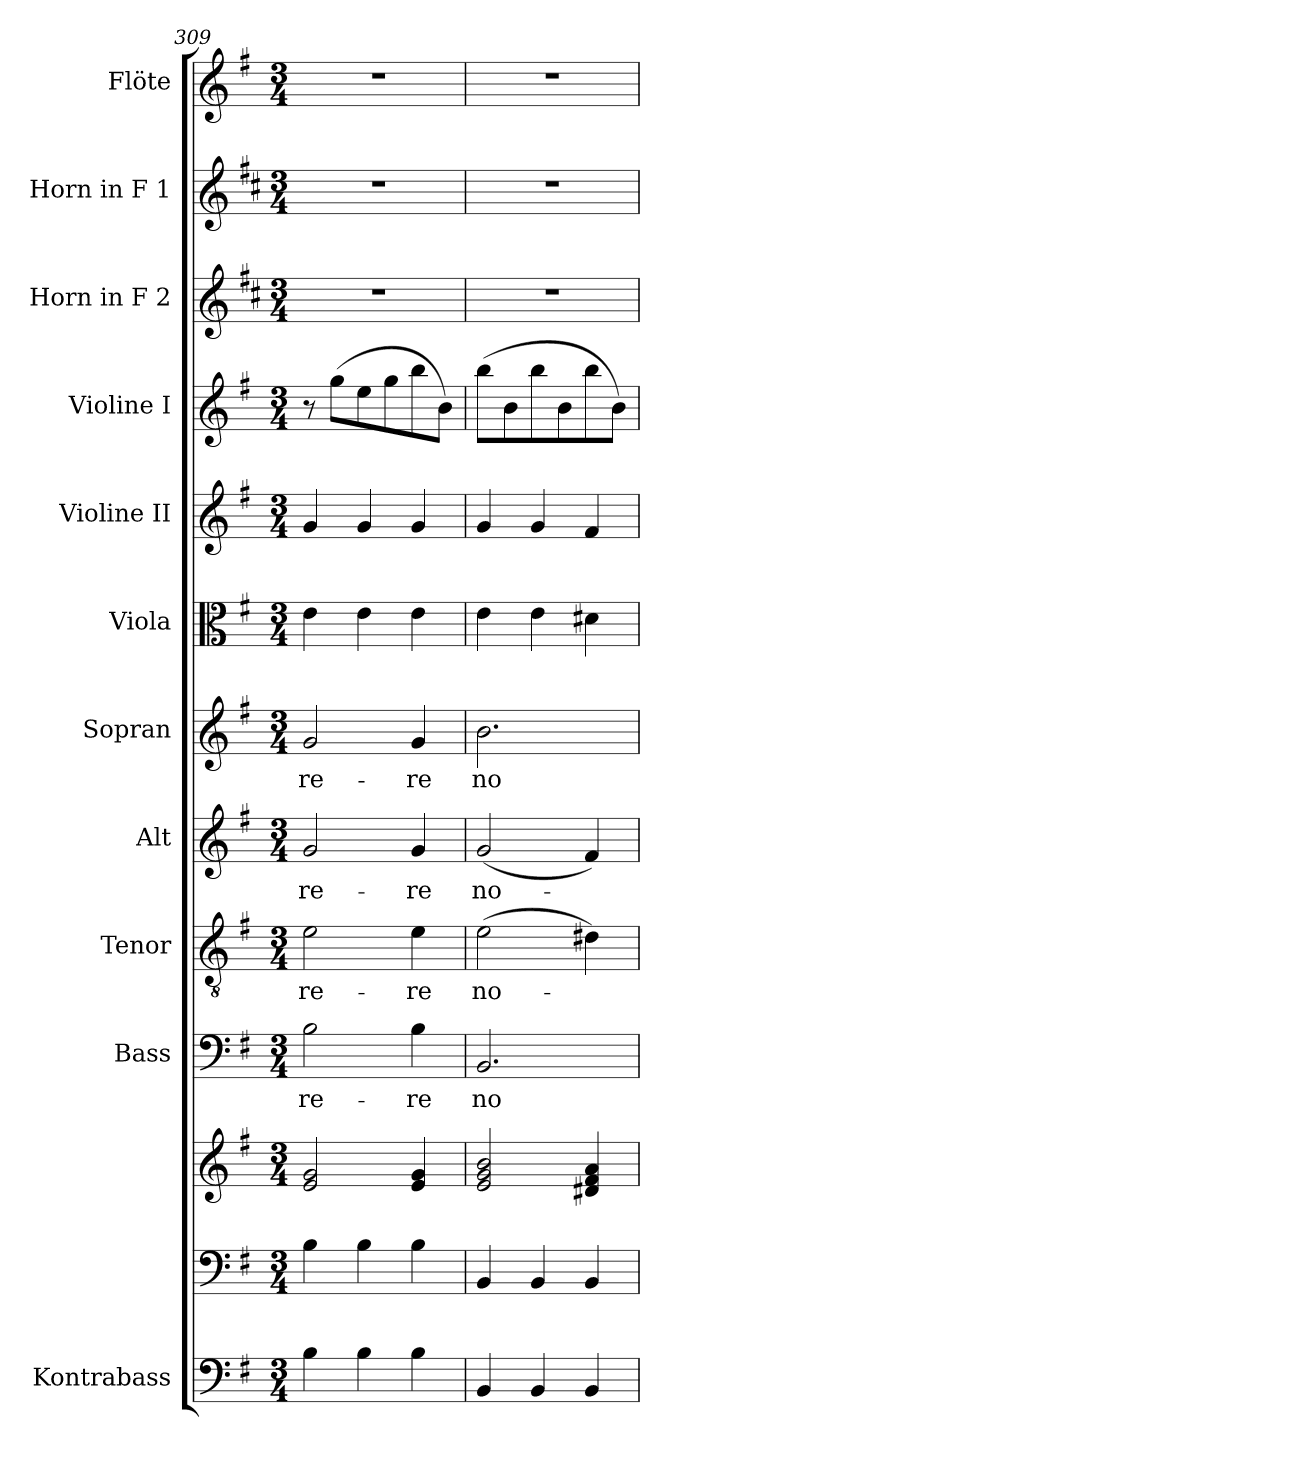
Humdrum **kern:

**kern	**kern	**kern	**kern	**text	**kern	**text	**kern	**text	**kern	**text	**kern	**kern	**kern	**kern	**kern	**kern
*part12	*part11	*part11	*part10	*part10	*part9	*part9	*part8	*part8	*part7	*part7	*part6	*part5	*part4	*part3	*part2	*part1
*staff13	*staff12	*staff11	*staff10	*staff10	*staff9	*staff9	*staff8	*staff8	*staff7	*staff7	*staff6	*staff5	*staff4	*staff3	*staff2	*staff1
*I"Kontrabass	*	*	*I"Bass	*	*I"Tenor	*	*I"Alt	*	*I"Sopran	*	*I"Viola	*I"Violine II	*I"Violine I	*I"Horn in F 2	*I"Horn in F 1	*I"Flöte
*I'Kb.	*	*	*I'B.	*	*I'T.	*	*I'A.	*	*I'S.	*	*I'Vla.	*I'Vl. II	*I'Vl. I	*	*	*I'Fl.
!!LO:PB:g=z
*clefF4	*clefF4	*clefG2	*clefF4	*	*clefGv2	*	*clefG2	*	*clefG2	*	*clefC3	*clefG2	*clefG2	*clefG2	*clefG2	*clefG2
*ITrd7c12	*	*	*	*	*	*	*	*	*	*	*	*	*	*ITrd4c7	*ITrd4c7	*
*k[f#]	*k[f#]	*k[f#]	*k[f#]	*	*k[f#]	*	*k[f#]	*	*k[f#]	*	*k[f#]	*k[f#]	*k[f#]	*k[f#]	*k[f#]	*k[f#]
*G:	*G:	*G:	*G:	*	*G:	*	*G:	*	*G:	*	*G:	*G:	*G:	*G:	*G:	*G:
*M3/4	*M3/4	*M3/4	*M3/4	*	*M3/4	*	*M3/4	*	*M3/4	*	*M3/4	*M3/4	*M3/4	*M3/4	*M3/4	*M3/4
=309	=309	=309	=309	=309	=309	=309	=309	=309	=309	=309	=309	=309	=309	=309	=309	=309
!	!	!	!	!LO:LY:b	!	!LO:LY:b	!	!LO:LY:b	!	!LO:LY:b	!	!	!	!	!	!
4BB\	4B\	2e/ 2g/	2B\	-re-	2e\	-re-	2g/	-re-	2g/	-re-	4e\	4g/	8r	2.r	2.r	2.r
.	.	.	.	.	.	.	.	.	.	.	.	.	(>8gg\L	.	.	.
4BB\	4B\	.	.	.	.	.	.	.	.	.	4e\	4g/	8ee\	.	.	.
.	.	.	.	.	.	.	.	.	.	.	.	.	8gg\	.	.	.
!	!	!	!	!LO:LY:b	!	!LO:LY:b	!	!LO:LY:b	!	!LO:LY:b	!	!	!	!	!	!
4BB\	4B\	4e/ 4g/	4B\	-re	4e\	-re	4g/	-re	4g/	-re	4e\	4g/	8bb\	.	.	.
.	.	.	.	.	.	.	.	.	.	.	.	.	8b\J)	.	.	.
=310	=310	=310	=310	=310	=310	=310	=310	=310	=310	=310	=310	=310	=310	=310	=310	=310
!	!	!	!	!LO:LY:b	!	!LO:LY:b	!	!LO:LY:b	!	!LO:LY:b	!	!	!	!	!	!
4BBB/	4BB/	2e/ 2g/ 2b/	2.BB/	no-	(>2e\	no-	(<2g/	no-	2.b\	no-	4e\	4g/	(>8bb\L	2.r	2.r	2.r
.	.	.	.	.	.	.	.	.	.	.	.	.	8b\	.	.	.
4BBB/	4BB/	.	.	.	.	.	.	.	.	.	4e\	4g/	8bb\	.	.	.
.	.	.	.	.	.	.	.	.	.	.	.	.	8b\	.	.	.
4BBB/	4BB/	4d#X/ 4f#/ 4a/	.	.	4d#X\)	.	4f#/)	.	.	.	4d#X\	4f#/	8bb\	.	.	.
.	.	.	.	.	.	.	.	.	.	.	.	.	8b\J)	.	.	.
=	=	=	=	=	=	=	=	=	=	=	=	=	=	=	=	=
*-	*-	*-	*-	*-	*-	*-	*-	*-	*-	*-	*-	*-	*-	*-	*-	*-
